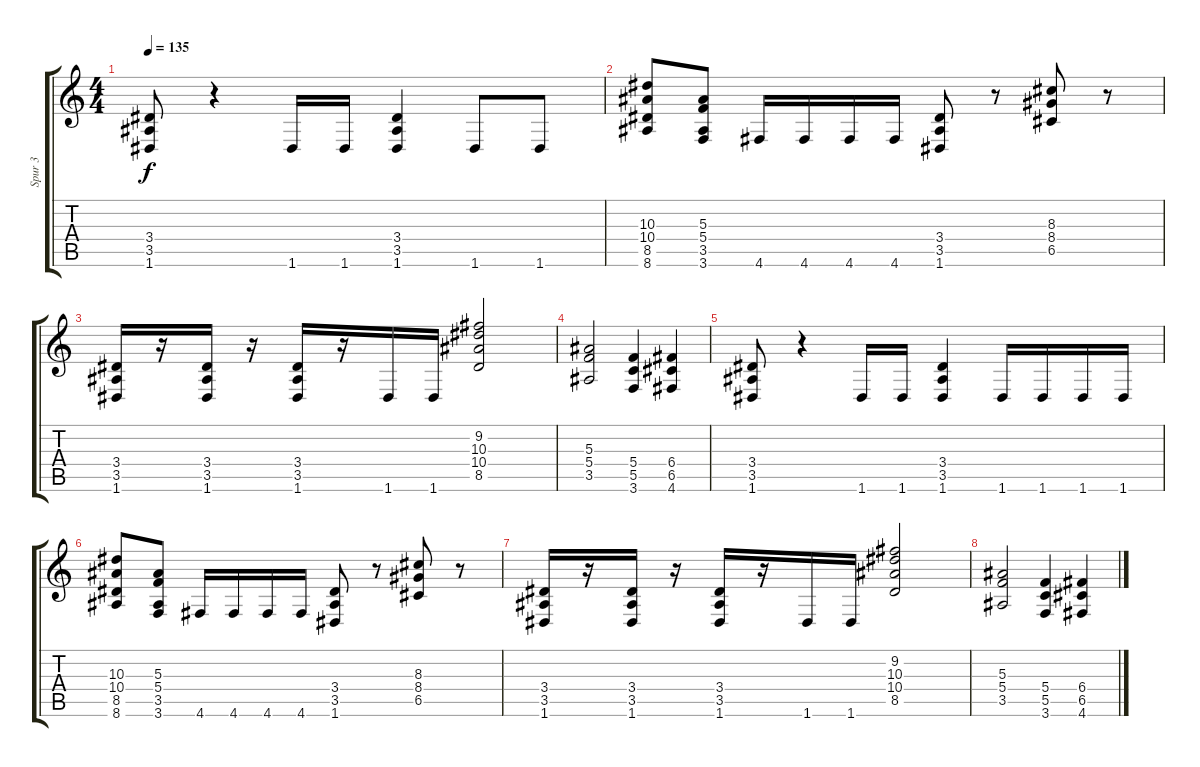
\track ("Spur 3" "Spur 3") {instrument distortionguitar}
\staff {score tabs}
\tuning (D4 A3 F3 C3 G2 D2) {hide}
\ts (4 4)
\tempo 135
\clef g2
\ks c
(3.4 3.5 1.6).8{dy f} r.4 1.6.16 1.6.16 (3.4 3.5 1.6).4 1.6.8 1.6.8 |
(10.3 10.4 8.5 8.6).8 (5.3 5.4 3.5 3.6).8 4.6.16 4.6.16 4.6.16 4.6.16 (3.4 3.5 1.6).8 r.8 (8.3 8.4 6.5).8 r.8 |
(3.4 3.5 1.6).16 r.16 (3.4 3.5 1.6).16 r.16 (3.4 3.5 1.6).16 r.16 1.6.16 1.6.16 (9.2 10.3 10.4 8.5).2 |
(5.3 5.4 3.5).2 (5.4 5.5 3.6).4 (6.4 6.5 4.6).4 |
(3.4 3.5 1.6).8 r.4 1.6.16 1.6.16 (3.4 3.5 1.6).4 1.6.16 1.6.16 1.6.16 1.6.16 |
(10.3 10.4 8.5 8.6).8 (5.3 5.4 3.5 3.6).8 4.6.16 4.6.16 4.6.16 4.6.16 (3.4 3.5 1.6).8 r.8 (8.3 8.4 6.5).8 r.8 |
(3.4 3.5 1.6).16 r.16 (3.4 3.5 1.6).16 r.16 (3.4 3.5 1.6).16 r.16 1.6.16 1.6.16 (9.2 10.3 10.4 8.5).2 |
(5.3 5.4 3.5).2 (5.4 5.5 3.6).4 (6.4 6.5 4.6).4
